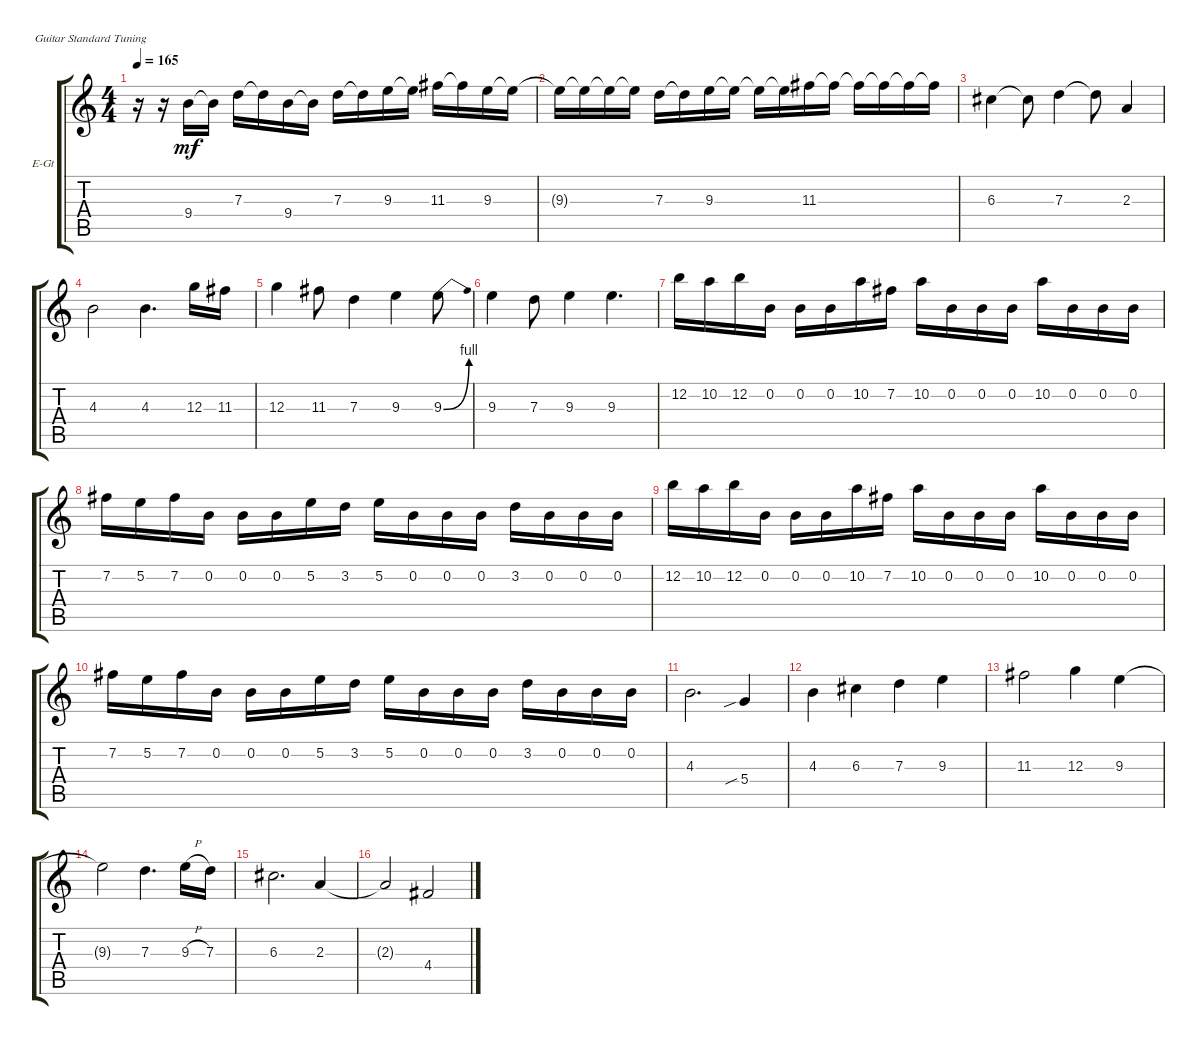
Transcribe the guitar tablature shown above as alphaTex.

\defaultSystemsLayout 4
\bracketExtendMode groupsimilarinstruments
\firstSystemTrackNameOrientation horizontal
\otherSystemsTrackNameOrientation horizontal
\track ("Electric Guitar" "E-Gt") {instrument distortionguitar}
\staff {score tabs}
\tuning (E4 B3 G3 D3 A2 E2)
\ts (4 4)
\tempo 165
\clef g2
\ks c
r.16{dy mf} r.16 9.4.16 9.4{t}.16 7.3.16 7.3{t}.16 9.4.16 9.4{t}.16 7.3.16 7.3{t}.16 9.3.16 9.3{t}.16 11.3.16 11.3{t}.16 9.3.16 9.3{t}.16 |
9.3{t}.16 9.3{t}.16 9.3{t}.16 9.3{t}.16 7.3.16 7.3{t}.16 9.3.16 9.3{t}.16 9.3{t}.16 9.3{t}.16 11.3.16 11.3{t}.16 11.3{t}.16 11.3{t}.16 11.3{t}.16 11.3{t}.16 |
6.3.4 6.3{t}.8 7.3.4 7.3{t}.8 2.3.4 |
4.3.2 4.3.4{d} 12.3.16 11.3.16 |
12.3.4 11.3.8 7.3.4 9.3.4 9.3{be (bend 0 0 15 4)}.8 |
9.3.4 7.3.8 9.3.4 9.3.4{d} |
12.2.16 10.2.16 12.2.16 0.2.16 0.2.16 0.2.16 10.2.16 7.2.16 10.2.16 0.2.16 0.2.16 0.2.16 10.2.16 0.2.16 0.2.16 0.2.16 |
7.2.16 5.2.16 7.2.16 0.2.16 0.2.16 0.2.16 5.2.16 3.2.16 5.2.16 0.2.16 0.2.16 0.2.16 3.2.16 0.2.16 0.2.16 0.2.16 |
12.2.16 10.2.16 12.2.16 0.2.16 0.2.16 0.2.16 10.2.16 7.2.16 10.2.16 0.2.16 0.2.16 0.2.16 10.2.16 0.2.16 0.2.16 0.2.16 |
7.2.16 5.2.16 7.2.16 0.2.16 0.2.16 0.2.16 5.2.16 3.2.16 5.2.16 0.2.16 0.2.16 0.2.16 3.2.16 0.2.16 0.2.16 0.2.16 |
4.3.2{d} 5.4{sib}.4 |
4.3.4 6.3.4 7.3.4 9.3.4 |
11.3.2 12.3.4 9.3.4 |
9.3{t}.2 7.3.4{d} 9.3{h}.16 7.3.16 |
6.3.2{d} 2.3.4 |
2.3{t}.2 4.4.2
